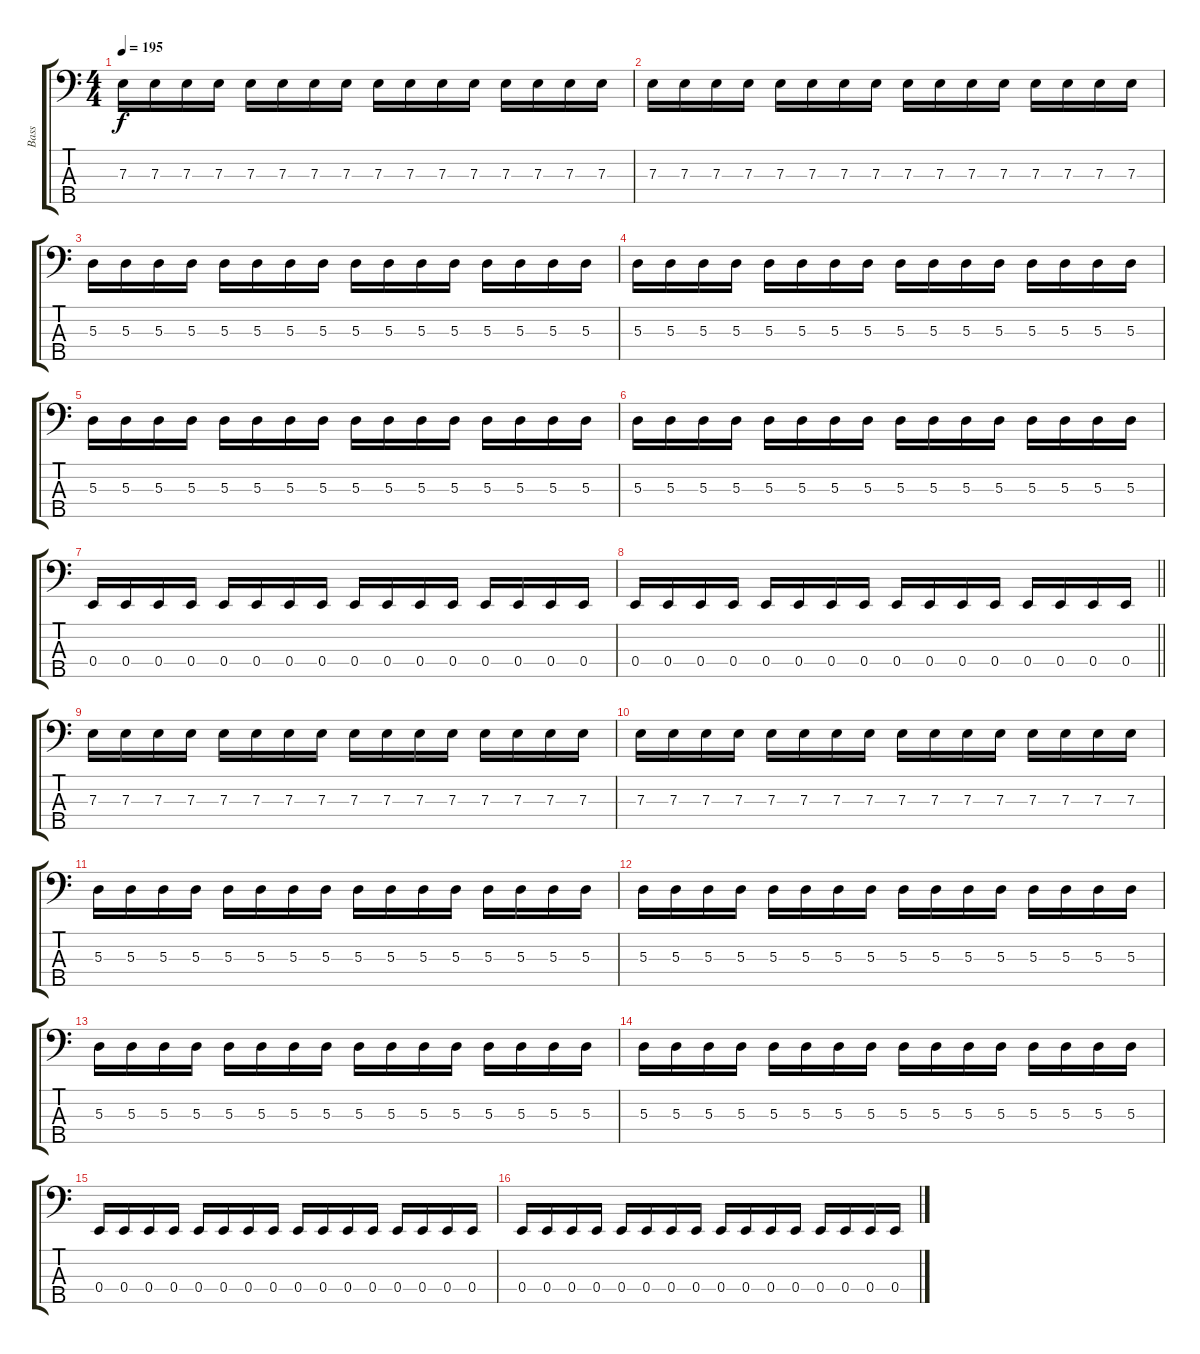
\track ("Bass" "Bass") {instrument electricbasspick}
\staff {score tabs}
\tuning (G2 D2 A1 E1 B0) {hide}
\ts (4 4)
\tempo 195
\clef f4
\ks c
7.3.16{dy f} 7.3.16 7.3.16 7.3.16 7.3.16 7.3.16 7.3.16 7.3.16 7.3.16 7.3.16 7.3.16 7.3.16 7.3.16 7.3.16 7.3.16 7.3.16 |
7.3.16 7.3.16 7.3.16 7.3.16 7.3.16 7.3.16 7.3.16 7.3.16 7.3.16 7.3.16 7.3.16 7.3.16 7.3.16 7.3.16 7.3.16 7.3.16 |
5.3.16 5.3.16 5.3.16 5.3.16 5.3.16 5.3.16 5.3.16 5.3.16 5.3.16 5.3.16 5.3.16 5.3.16 5.3.16 5.3.16 5.3.16 5.3.16 |
5.3.16 5.3.16 5.3.16 5.3.16 5.3.16 5.3.16 5.3.16 5.3.16 5.3.16 5.3.16 5.3.16 5.3.16 5.3.16 5.3.16 5.3.16 5.3.16 |
5.3.16 5.3.16 5.3.16 5.3.16 5.3.16 5.3.16 5.3.16 5.3.16 5.3.16 5.3.16 5.3.16 5.3.16 5.3.16 5.3.16 5.3.16 5.3.16 |
5.3.16 5.3.16 5.3.16 5.3.16 5.3.16 5.3.16 5.3.16 5.3.16 5.3.16 5.3.16 5.3.16 5.3.16 5.3.16 5.3.16 5.3.16 5.3.16 |
0.4.16 0.4.16 0.4.16 0.4.16 0.4.16 0.4.16 0.4.16 0.4.16 0.4.16 0.4.16 0.4.16 0.4.16 0.4.16 0.4.16 0.4.16 0.4.16 |
\barLineRight lightlight
0.4.16 0.4.16 0.4.16 0.4.16 0.4.16 0.4.16 0.4.16 0.4.16 0.4.16 0.4.16 0.4.16 0.4.16 0.4.16 0.4.16 0.4.16 0.4.16 |
7.3.16 7.3.16 7.3.16 7.3.16 7.3.16 7.3.16 7.3.16 7.3.16 7.3.16 7.3.16 7.3.16 7.3.16 7.3.16 7.3.16 7.3.16 7.3.16 |
7.3.16 7.3.16 7.3.16 7.3.16 7.3.16 7.3.16 7.3.16 7.3.16 7.3.16 7.3.16 7.3.16 7.3.16 7.3.16 7.3.16 7.3.16 7.3.16 |
5.3.16 5.3.16 5.3.16 5.3.16 5.3.16 5.3.16 5.3.16 5.3.16 5.3.16 5.3.16 5.3.16 5.3.16 5.3.16 5.3.16 5.3.16 5.3.16 |
5.3.16 5.3.16 5.3.16 5.3.16 5.3.16 5.3.16 5.3.16 5.3.16 5.3.16 5.3.16 5.3.16 5.3.16 5.3.16 5.3.16 5.3.16 5.3.16 |
5.3.16 5.3.16 5.3.16 5.3.16 5.3.16 5.3.16 5.3.16 5.3.16 5.3.16 5.3.16 5.3.16 5.3.16 5.3.16 5.3.16 5.3.16 5.3.16 |
5.3.16 5.3.16 5.3.16 5.3.16 5.3.16 5.3.16 5.3.16 5.3.16 5.3.16 5.3.16 5.3.16 5.3.16 5.3.16 5.3.16 5.3.16 5.3.16 |
0.4.16 0.4.16 0.4.16 0.4.16 0.4.16 0.4.16 0.4.16 0.4.16 0.4.16 0.4.16 0.4.16 0.4.16 0.4.16 0.4.16 0.4.16 0.4.16 |
0.4.16 0.4.16 0.4.16 0.4.16 0.4.16 0.4.16 0.4.16 0.4.16 0.4.16 0.4.16 0.4.16 0.4.16 0.4.16 0.4.16 0.4.16 0.4.16
